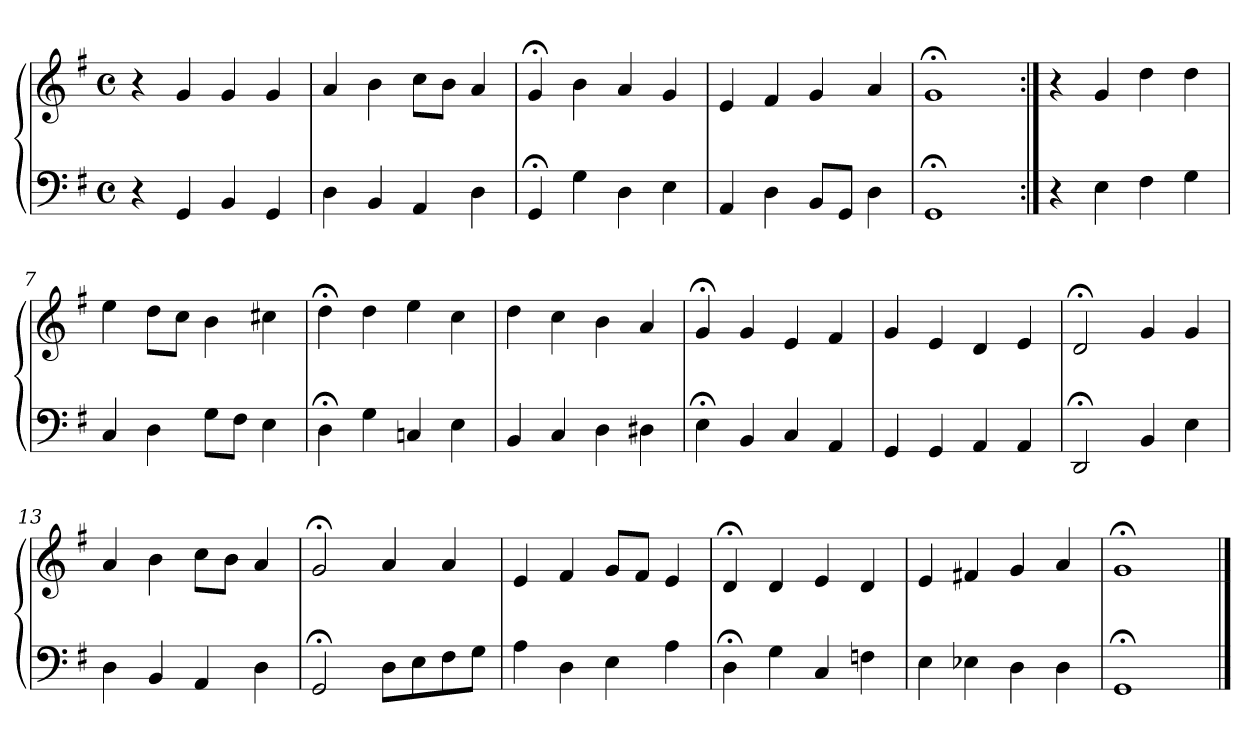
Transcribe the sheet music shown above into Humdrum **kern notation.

**kern	**kern
*part1	*part1
*staff2	*staff1
*clefF4	*clefG2
*k[f#]	*k[f#]
*M4/4	*M4/4
*met(c)	*met(c)
=1	=1
4r	4r
4GG	4g
4BB	4g
4GG	4g
=2	=2
4D	4a
4BB	4b
4AA	8ccL
.	8bJ
4D	4a
=3	=3
4GG;<	4g;<
4G	4b
4D	4a
4E	4g
=4	=4
4AA	4e
4D	4f#
8BBL	4g
8GGJ	.
4D	4a
=5	=5
1GG;<	1g;<
=6:|!	=6:|!
4r	4r
4E	4g
4F#	4dd
4G	4dd
=7	=7
4C	4ee
4D	8ddL
.	8ccJ
8GL	4b
8F#J	.
4E	4cc#X
!!LO:LB:g=z
=8	=8
4D;<	4dd;<
4G	4dd
4Cn	4ee
4E	4cc
=9	=9
4BB	4dd
4C	4cc
4D	4b
4D#X	4a
=10	=10
4E;<	4g;<
4BB	4g
4C	4e
4AA	4f#
=11	=11
4GG	4g
4GG	4e
4AA	4d
4AA	4e
=12	=12
2DD;<	2d;<
4BB	4g
4E	4g
=13	=13
4D	4a
4BB	4b
4AA	8ccL
.	8bJ
4D	4a
=14	=14
2GG;<	2g;<
8DL	4a
8E	.
8F#	4a
8GJ	.
!!LO:LB:g=z
=15	=15
4A	4e
4D	4f#
4E	8gL
.	8f#J
4A	4e
=16	=16
4D;<	4d;<
4G	4d
4C	4e
4Fn	4d
=17	=17
4E	4e
4E-X	4f#X
4D	4g
4D	4a
=18	=18
1GG;<	1g;<
==	==
*-	*-
